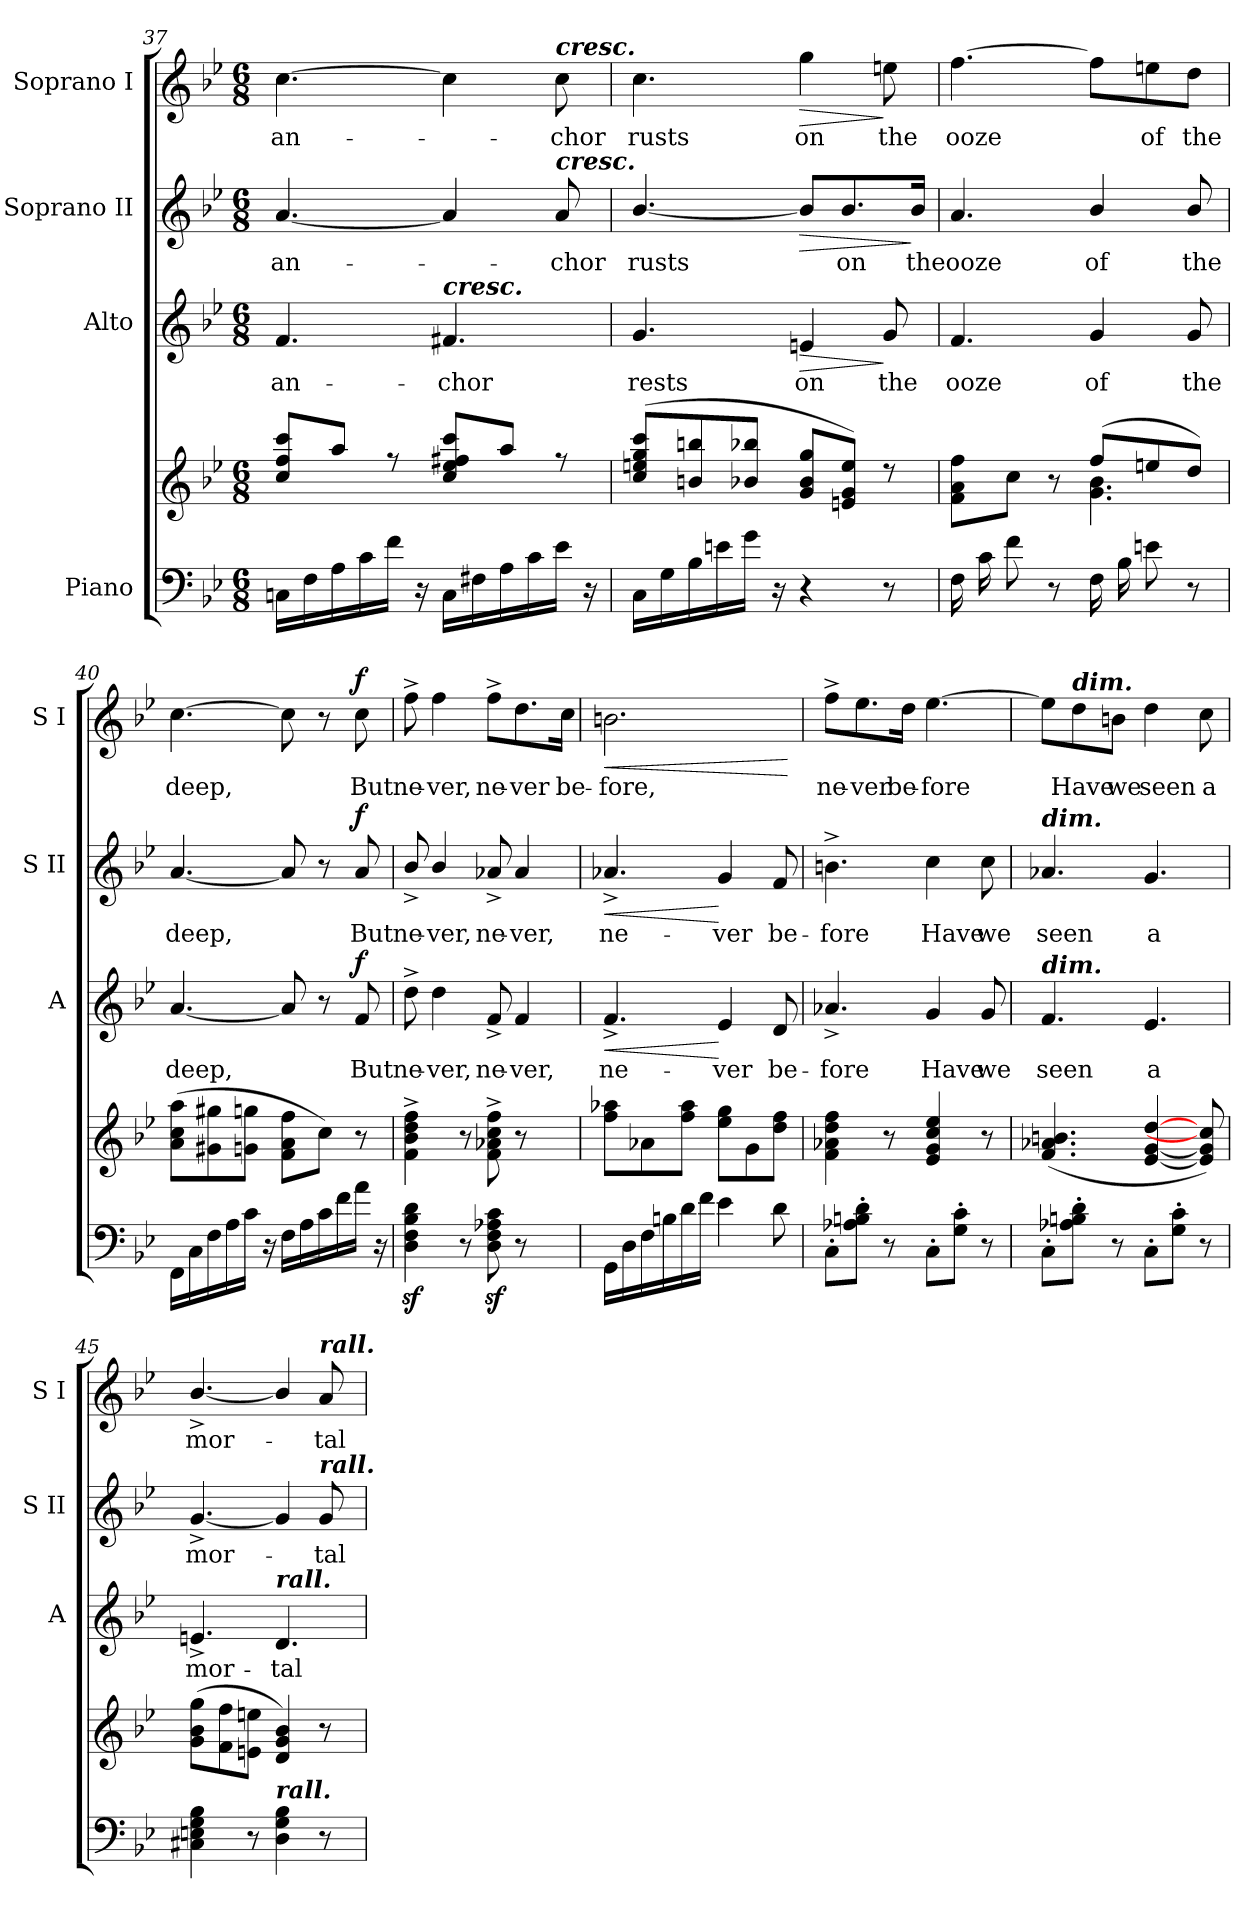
**kern	**kern	**kern	**text	**dynam	**kern	**text	**dynam	**kern	**text	**dynam
*part4	*part4	*part3	*part3	*part3	*part2	*part2	*part2	*part1	*part1	*part1
*staff5	*staff4	*staff3	*staff3	*staff3	*staff2	*staff2	*staff2	*staff1	*staff1	*staff1
*I"Piano	*	*I"Alto	*	*	*I"Soprano II	*	*	*I"Soprano I	*	*
*	*	*I'A	*	*	*I'S II	*	*	*I'S I	*	*
*clefF4	*clefG2	*clefG2	*	*	*clefG2	*	*	*clefG2	*	*
*k[b-e-]	*k[b-e-]	*k[b-e-]	*	*	*k[b-e-]	*	*	*k[b-e-]	*	*
*B-:	*B-:	*B-:	*	*	*B-:	*	*	*B-:	*	*
*M6/8	*M6/8	*M6/8	*	*	*M6/8	*	*	*M6/8	*	*
=37	=37	=37	=37	=37	=37	=37	=37	=37	=37	=37
*	*^	*	*	*	*	*	*	*	*	*
!	!	!LO:N:vis=1	!	!LO:LY:b	!	!	!LO:LY:b	!	!	!LO:LY:b	!
16CnLL	8cc 8ff 8cccL	2.ryy	4.f	an-	.	[4.a	an-	.	[4.cc	an-	.
16F	.	.	.	.	.	.	.	.	.	.	.
16A	8aaJ	.	.	.	.	.	.	.	.	.	.
16c	.	.	.	.	.	.	.	.	.	.	.
16fJJ	8r	.	.	.	.	.	.	.	.	.	.
16r	.	.	.	.	.	.	.	.	.	.	.
!	!	!	!LO:TX:a:Bi:t=cresc.	!	!	!	!	!	!	!	!
!	!	!	!	!LO:LY:b	!	!	!	!	!	!	!
16CLL	8cc 8ee- 8ff#X 8cccL	.	4.f#X	-chor	.	4a]	.	.	4cc]	.	.
16F#X	.	.	.	.	.	.	.	.	.	.	.
16A	8aaJ	.	.	.	.	.	.	.	.	.	.
16c	.	.	.	.	.	.	.	.	.	.	.
!	!	!	!	!	!	!	!	!	!LO:TX:a:Bi:t=cresc.	!	!
!	!	!	!	!	!	!LO:TX:a:Bi:t=cresc.	!	!	!	!	!
!	!	!	!	!	!	!	!LO:LY:b	!	!	!LO:LY:b	!
16e-JJ	8r	.	.	.	.	8a	chor	.	8cc	chor	.
16r	.	.	.	.	.	.	.	.	.	.	.
=38	=38	=38	=38	=38	=38	=38	=38	=38	=38	=38	=38
!	!	!LO:N:vis=1	!	!LO:LY:b	!	!	!LO:LY:b	!	!	!LO:LY:b	!
16CLL	(>8cc 8een 8gg 8cccL	2.ryy	4.g	rests	.	[4.b-/	rusts	.	4.cc	rusts	.
16G	.	.	.	.	.	.	.	.	.	.	.
16B-	8bn 8bbn	.	.	.	.	.	.	.	.	.	.
16en	.	.	.	.	.	.	.	.	.	.	.
16gJJ	8b-X 8bb-XJ	.	.	.	.	.	.	.	.	.	.
16r	.	.	.	.	.	.	.	.	.	.	.
!	!	!	!	!LO:LY:b	!LO:HP:b	!	!	!LO:HP:b	!	!LO:LY:b	!LO:HP:b
4r	8g 8b- 8ggL	.	4en	on	>	8b-/L]	.	>	4gg	on	>
!	!	!	!	!	!	!	!LO:LY:b	!	!	!	!
.	8en 8g 8eeJ)	.	.	.	.	8.b-/	on	.	.	.	.
!	!	!	!	!LO:LY:b	!	!	!	!	!	!LO:LY:b	!
8r	8r	.	8g	the	]	.	.	.	8een	the	]
!	!	!	!	!	!	!	!LO:LY:b	!	!	!	!
.	.	.	.	.	.	16b-/Jk	the	]	.	.	.
=39	=39	=39	=39	=39	=39	=39	=39	=39	=39	=39	=39
!	!	!	!	!LO:LY:b	!	!	!LO:LY:b	!	!	!LO:LY:b	!
16FLL	4.ryy	8f\ 8a\ 8ff\L	4.f	ooze	.	4.a	ooze	.	[4.ff	ooze	.
16c	.	.	.	.	.	.	.	.	.	.	.
8fJ	.	8cc\J	.	.	.	.	.	.	.	.	.
8r	.	8r	.	.	.	.	.	.	.	.	.
!	!	!	!	!LO:LY:b	!	!	!LO:LY:b	!	!	!	!
16FLL	(<8ff/L	4.g\ 4.b-\	4g	of	.	4b-/	of	.	8ff\L]	.	.
16B-	.	.	.	.	.	.	.	.	.	.	.
!	!	!	!	!	!	!	!	!	!	!LO:LY:b	!
8enJ	8een/	.	.	.	.	.	.	.	8een\	of	.
!	!	!	!	!LO:LY:b	!	!	!LO:LY:b	!	!	!LO:LY:b	!
8r	8dd/J)	.	8g	the	.	8b-/	the	.	8dd\J	the	.
*	*v	*v	*	*	*	*	*	*	*	*	*
!!LO:LB:g=z
=40	=40	=40	=40	=40	=40	=40	=40	=40	=40	=40
!	!	!	!LO:LY:b	!	!	!LO:LY:b	!	!	!LO:LY:b	!
16FFLL	(>8a 8cc 8aaL	[4.a	deep,	.	[4.a	deep,	.	[4.cc	deep,	.
16C	.	.	.	.	.	.	.	.	.	.
16F	8g#X 8gg#X	.	.	.	.	.	.	.	.	.
16A	.	.	.	.	.	.	.	.	.	.
16cJJ	8gn 8ggnJ	.	.	.	.	.	.	.	.	.
16r	.	.	.	.	.	.	.	.	.	.
16FLL	8f 8a 8ffL	8a]	.	.	8a]	.	.	8cc]	.	.
16A	.	.	.	.	.	.	.	.	.	.
16c	8ccJ)	8r	.	.	8r	.	.	8r	.	.
16f	.	.	.	.	.	.	.	.	.	.
!	!	!	!LO:LY:b	!LO:DY:b	!	!LO:LY:b	!LO:DY:b	!	!LO:LY:b	!LO:DY:b
16aJJ	8r	8f	But	f	8a	But	f	8cc	But	f
16r	.	.	.	.	.	.	.	.	.	.
=41	=41	=41	=41	=41	=41	=41	=41	=41	=41	=41
!	!	!	!LO:LY:b	!	!	!LO:LY:b	!	!	!LO:LY:b	!
4Dz> 4Fz> 4B-z> 4dz>	4f^ 4b-^ 4dd^ 4ff^	8dd^	ne-	.	8b-^/	ne-	.	8ff^	ne-	.
!	!	!	!LO:LY:b	!	!	!LO:LY:b	!	!	!LO:LY:b	!
.	.	4dd	-ver,	.	4b-/	-ver,	.	4ff	-ver,	.
8r	8r	.	.	.	.	.	.	.	.	.
!	!	!	!LO:LY:b	!	!	!LO:LY:b	!	!	!LO:LY:b	!
8Dz> 8Fz> 8A-Xz> 8cz>	8f^ 8a-X^ 8cc^ 8ff^	8f^	ne-	.	8a-X^	ne-	.	8ff^\L	ne-	.
!	!	!	!LO:LY:b	!	!	!LO:LY:b	!	!	!LO:LY:b	!
8r	8r	4f	-ver,	.	4a-	-ver,	.	8.dd\	-ver	.
8ryy	8ryy	.	.	.	.	.	.	.	.	.
!	!	!	!	!	!	!	!	!	!LO:LY:b	!
.	.	.	.	.	.	.	.	16cc\Jk	be-	.
=42	=42	=42	=42	=42	=42	=42	=42	=42	=42	=42
!	!	!	!LO:LY:b	!LO:HP:b	!	!LO:LY:b	!LO:HP:b	!	!LO:LY:b	!LO:HP:b
16GGLL	8ff 8aa-XL	4.f^	ne-	<	4.a-X^	ne-	<	2.bn	-fore,	<
16D	.	.	.	.	.	.	.	.	.	.
16F	8a-X	.	.	.	.	.	.	.	.	.
16Bn	.	.	.	.	.	.	.	.	.	.
16d	8ff 8aa-J	.	.	.	.	.	.	.	.	.
16fJJ	.	.	.	.	.	.	.	.	.	.
!	!	!	!LO:LY:b	!	!	!LO:LY:b	!	!	!	!
4e-	8ee- 8ggL	4e-	-ver	[	4g	-ver	[	.	.	.
.	8g	.	.	.	.	.	.	.	.	.
!	!	!	!LO:LY:b	!	!	!LO:LY:b	!	!	!	!
8d	8dd 8ffJ	8d	be-	.	8f	be-	.	.	.	.
.	.	.	.	.	.	.	.	.	.	[
=43	=43	=43	=43	=43	=43	=43	=43	=43	=43	=43
!	!	!	!LO:LY:b	!	!	!LO:LY:b	!	!	!LO:LY:b	!
8C'L	4f 4a-X 4dd 4ff	4.a-X^	-fore	.	4.bn^	-fore	.	8ff^\L	ne-	.
!	!	!	!	!	!	!	!	!	!LO:LY:b	!
8A-X' 8Bn' 8d'J	.	.	.	.	.	.	.	8.ee-\	-ver	.
8r	8r	.	.	.	.	.	.	.	.	.
!	!	!	!	!	!	!	!	!	!LO:LY:b	!
.	.	.	.	.	.	.	.	16dd\Jk	be-	.
!	!	!	!LO:LY:b	!	!	!LO:LY:b	!	!	!LO:LY:b	!
8C'L	4e- 4g 4cc 4ee-	4g	Have	.	4cc	Have	.	[4.ee-	-fore	.
8G' 8c'J	.	.	.	.	.	.	.	.	.	.
!	!	!	!LO:LY:b	!	!	!LO:LY:b	!	!	!	!
8r	8r	8g	we	.	8cc	we	.	.	.	.
=44	=44	=44	=44	=44	=44	=44	=44	=44	=44	=44
!	!	!	!	!	!LO:TX:a:Bi:t=dim.	!	!	!	!	!
!	!	!LO:TX:a:Bi:t=dim.	!	!	!	!	!	!	!	!
!	!	!	!LO:LY:b	!	!	!LO:LY:b	!	!	!	!
8C'L	(<4.f 4.a-X 4.bn	4.f	seen	.	4.a-X	seen	.	8ee-\L]	.	.
!	!	!	!	!	!	!	!	!LO:TX:a:Bi:t=dim.	!	!
!	!	!	!	!	!	!	!	!	!LO:LY:b	!
8A-X' 8Bn' 8d'J	.	.	.	.	.	.	.	8dd\	Have	.
!	!	!	!	!	!	!	!	!	!LO:LY:b	!
8r	.	.	.	.	.	.	.	8bn\J	we	.
!	!	!	!LO:LY:b	!	!	!LO:LY:b	!	!	!LO:LY:b	!
8C'L	[4e- [4g [4dd	4.e-	a	.	4.g	a	.	4dd	seen	.
8G' 8c'J	.	.	.	.	.	.	.	.	.	.
!	!	!	!	!	!	!	!	!	!LO:LY:b	!
8r	8e-] 8g] 8cc])	.	.	.	.	.	.	8cc	a	.
!!LO:LB:g=z
=45	=45	=45	=45	=45	=45	=45	=45	=45	=45	=45
!	!	!	!LO:LY:b	!	!	!LO:LY:b	!	!	!LO:LY:b	!
4C#X 4En 4G 4B-	(>8g 8b- 8ggL	4.en^	mor-	.	[4.g^	mor-	.	[4.b-^/	mor-	.
.	8f 8ff	.	.	.	.	.	.	.	.	.
8r	8en 8eenJ	.	.	.	.	.	.	.	.	.
!	!	!LO:TX:a:Bi:t=rall.	!	!	!	!	!	!	!	!
!LO:TX:a:Bi:t=rall.	!	!	!	!	!	!	!	!	!	!
!	!	!	!LO:LY:b	!	!	!	!	!	!	!
4D 4G 4B-	4d 4g 4b-)	4.d	-tal	.	4g]	.	.	4b-/]	.	.
!	!	!	!	!	!	!	!	!LO:TX:a:Bi:t=rall.	!	!
!	!	!	!	!	!LO:TX:a:Bi:t=rall.	!	!	!	!	!
!	!	!	!	!	!	!LO:LY:b	!	!	!LO:LY:b	!
8r	8r	.	.	.	8g	tal	.	8a	tal	.
=	=	=	=	=	=	=	=	=	=	=
*-	*-	*-	*-	*-	*-	*-	*-	*-	*-	*-
